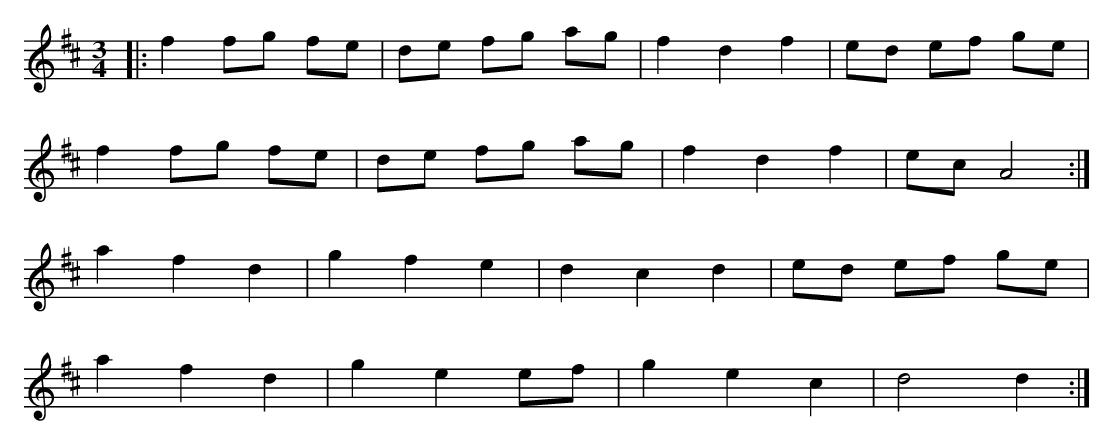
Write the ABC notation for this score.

X:1
M:3/4
K:D
|:f2 fg fe|de fg ag|f2 d2 f2|ed ef ge|
f2 fg fe|de fg ag|f2 d2 f2|ec A4:|
a2 f2 d2|g2 f2 e2|d2 c2 d2|ed ef ge|
a2 f2 d2|g2 e2 ef|g2 e2 c2|d4 d2:|
